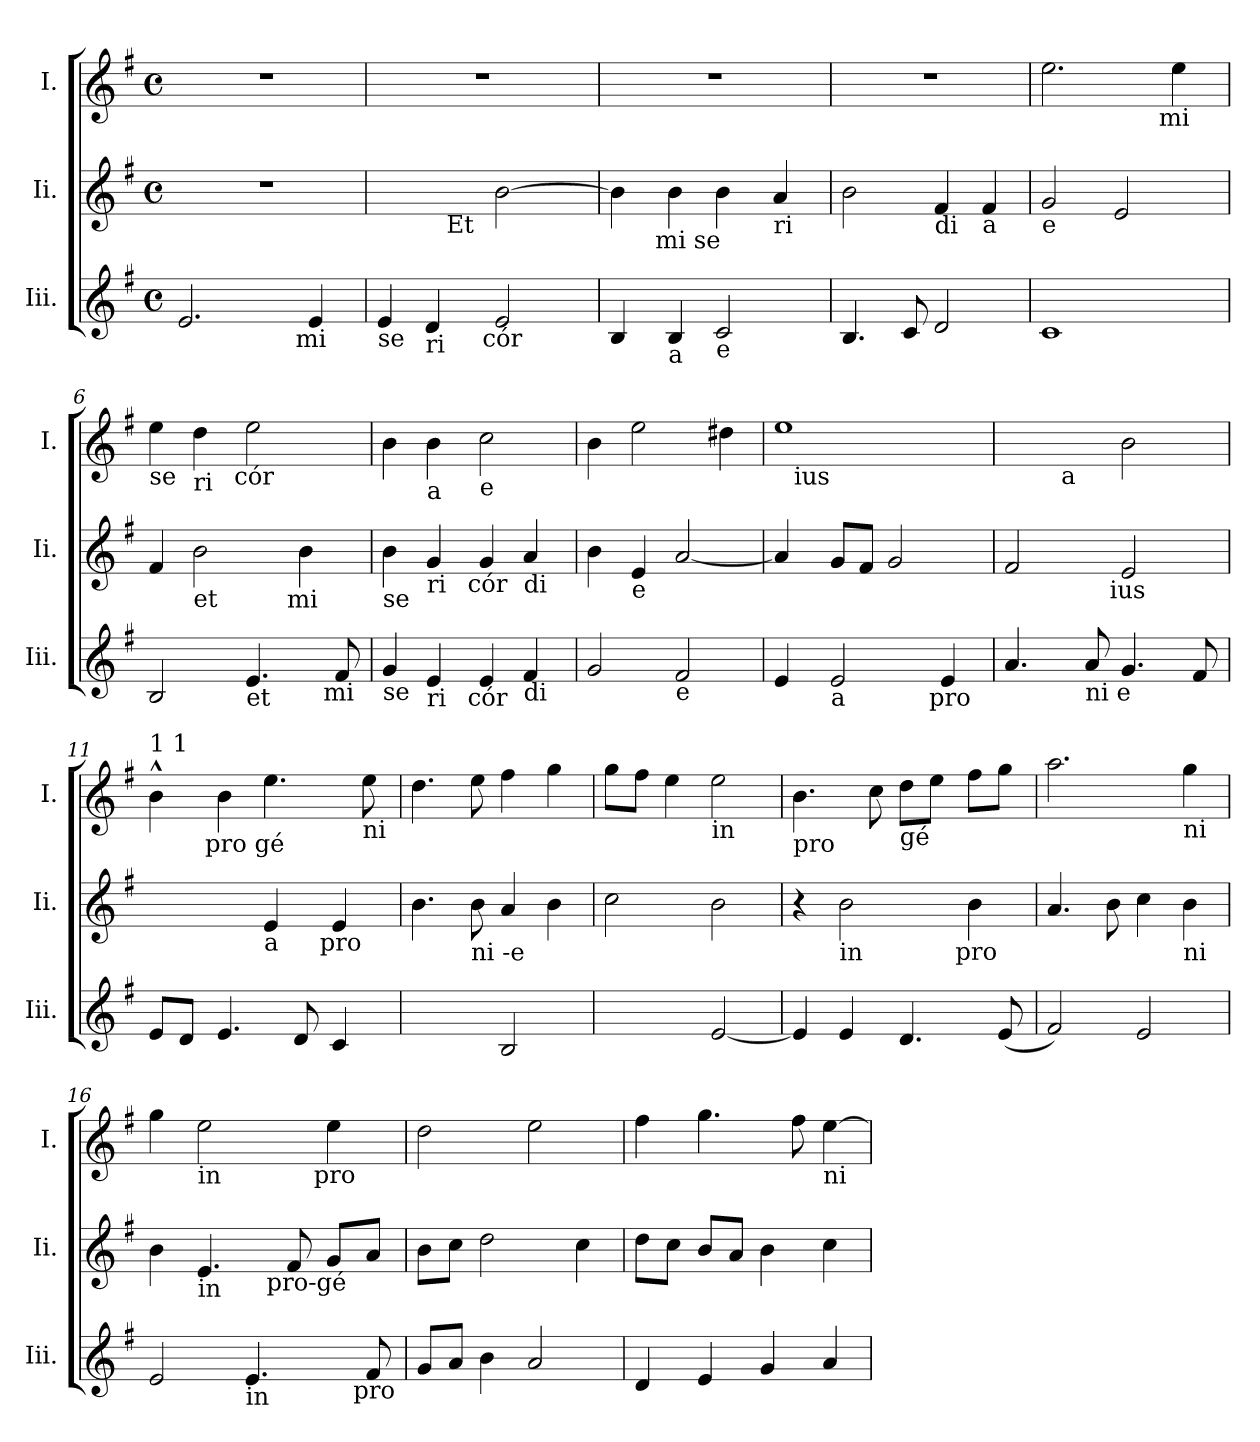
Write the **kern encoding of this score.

**kern	**kern	**kern
*part3	*part2	*part1
*staff3	*staff2	*staff1
*I"Iii.	*I"Ii.	*I"I.
*I'Iii.	*I'Ii.	*I'I.
*clefG2	*clefG2	*clefG2
*k[f#]	*k[f#]	*k[f#]
*G:	*G:	*G:
*M4/4	*M4/4	*M4/4
*met(c)	*met(c)	*met(c)
=1	=1	=1
!LO:TX:b:t=Et	!	!
*^	*	*
2.e/	2ryy	1r	1r
.	8..ryy	.	.
!	!LO:TX:b:t=mi	!	!
.	4ryy	.	.
4e/	.	.	.
.	32ryy	.	.
=2	=2	=2	=2
!LO:TX:b:t=se	!	!	!
*	*	*^	*
4e/	4...ryy	2ryy	4ryy	1r
!LO:TX:b:t=ri	!	!	!	!
4d/	.	.	16ryy	.
!	!	!	!LO:TX:b:t=Et	!
.	.	.	2ryy	.
!	!LO:TX:b:t=cór	!	!	!
.	2ryy	.	.	.
2e/	.	[>2b\	.	.
.	.	.	8.ryy	.
.	32ryy	.	.	.
=3	=3	=3	=3	=3
!LO:TX:b:t=di	!	!	!	!
*v	*v	*	*	*
4B/	4b\]	8..ryy	1r
!	!	!LO:TX:b:t=mi se	!
.	.	2ryy	.
!LO:TX:b:t=a	!	!	!
4B/	4b\	.	.
!LO:TX:b:t=e	!	!	!
2c/	4b\	.	.
.	.	4ryy	.
!	!LO:TX:b:t=ri	!	!
.	4a/	.	.
.	.	32ryy	.
=4	=4	=4	=4
!	!LO:TX:b:t=cór	!	!
*	*v	*v	*
4.B/	2b\	1r
8c/	.	.
!	!LO:TX:b:t=di	!
2d/	4f#/	.
!	!LO:TX:b:t=a	!
.	4f#/	.
=5	=5	=5
!	!	!LO:TX:b:t=Et
!	!LO:TX:b:t=e	!
*	*	*^
1c	2g/	2.ee\	2ryy
.	2e/	.	8..ryy
!	!	!	!LO:TX:b:t=mi
.	.	.	4ryy
.	.	4ee\	.
.	.	.	32ryy
!!LO:LB:g=z	!!
=6	=6	=6	=6
!	!	!LO:TX:b:t=se	!
!	!LO:TX:b:t=ius,	!	!
!LO:TX:b:t=ius,	!	!	!
*^	*^	*	*
2B/	2ryy	4f#/	2ryy	4ee\	4...ryy
!	!	!	!	!LO:TX:b:t=ri	!
!	!	!LO:TX:b:t=et	!	!	!
.	.	2b\	.	4dd\	.
!	!	!	!	!	!LO:TX:b:t=cór
.	.	.	.	.	2ryy
!LO:TX:b:t=et	!	!	!	!	!
4.e/	4ryy	.	8..ryy	2ee\	.
!	!	!	!LO:TX:b:t=mi	!	!
.	.	.	4ryy	.	.
.	16.ryy	4b\	.	.	.
!	!LO:TX:b:t=mi	!	!	!	!
.	8ryy	.	.	.	.
8f#/	.	.	.	.	.
.	32ryy	.	32ryy	.	32ryy
=7	=7	=7	=7	=7	=7
!	!	!	!	!LO:TX:b:t=di	!
!	!	!LO:TX:b:t=se	!	!	!
!LO:TX:b:t=se	!	!	!	!	!
*	*	*	*	*v	*v
4g/	4...ryy	4b\	4...ryy	4b\
!	!	!	!	!LO:TX:b:t=a
!	!	!LO:TX:b:t=ri	!	!
!LO:TX:b:t=ri	!	!	!	!
4e/	.	4g/	.	4b\
!	!	!	!LO:TX:b:t=cór	!
!	!LO:TX:b:t=cór	!	!	!
.	2ryy	.	2ryy	.
!	!	!	!	!LO:TX:b:t=e
4e/	.	4g/	.	2cc\
!	!	!LO:TX:b:t=di	!	!
!LO:TX:b:t=di	!	!	!	!
4f#/	.	4a/	.	.
.	32ryy	.	32ryy	.
=8	=8	=8	=8	=8
!	!	!LO:TX:b:t=a	!	!
!LO:TX:b:t=a	!	!	!	!
*v	*v	*	*	*
*	*v	*v	*
2g/	4b\	4b\
!	!LO:TX:b:t=e	!
.	4e/	2ee\
!LO:TX:b:t=e	!	!
2f#/	[<2a/	.
.	.	4dd#X\
=9	=9	=9
!LO:TX:b:t=ius	!	!
*^	*	*^
4e/	2ryy	4a/]	1ee	16ryy
!	!	!	!	!LO:TX:b:t=ius
.	.	.	.	2...ryy
!LO:TX:b:t=a	!	!	!	!
2e/	.	8g/L	.	.
.	.	8f#/J	.	.
.	8..ryy	2g/	.	.
!	!LO:TX:b:t=pro	!	!	!
.	4ryy	.	.	.
4e/	.	.	.	.
.	32ryy	.	.	.
=10	=10	=10	=10	=10
!LO:TX:b:t=gé	!	!	!	!
*v	*v	*^	*	*
4.a/	2f#/	4...ryy	2ryy	4ryy
.	.	.	.	32ryy
!	!	!	!	!LO:TX:b:t=a
.	.	.	.	2ryy
!LO:TX:b:t=ni e	!	!	!	!
8a/	.	.	.	.
!	!	!LO:TX:b:t=ius	!	!
.	.	2ryy	.	.
4.g/	2e/	.	2b\	.
.	.	.	.	8..ryy
8f#/	.	.	.	.
.	.	32ryy	.	.
!!LO:LB:g=z	!!
=11	=11	=11	=11	=11
!	!	!	!LO:TX:a:t=1 1	!
8e/L	2ryy	2ryy	4b^^>\	8..ryy
8d/J	.	.	.	.
!	!	!	!	!LO:TX:b:t=pro gé
.	.	.	.	2ryy
4.e/	.	.	4b\	.
!	!LO:TX:b:t=a	!	!	!
.	4e/	8..ryy	4.ee\	.
8d/	.	.	.	.
!	!	!LO:TX:b:t=pro	!	!
.	.	4ryy	.	4ryy
4c/	4e/	.	.	.
!	!	!	!LO:TX:b:t=ni	!
.	.	.	8ee\	.
.	.	32ryy	.	32ryy
=12	=12	=12	=12	=12
!	!	!	!LO:TX:b:t=e	!
!	!LO:TX:b:t=gé	!	!	!
*	*v	*v	*	*
*	*	*v	*v
2ryy	4.b\	4.dd\
!	!LO:TX:b:t=ni -e	!
.	8b\	8ee\
2B/	4a/	4ff#\
.	4b\	4gg\
=13	=13	=13
2ryy	2cc\	8gg\L
.	.	8ff#\J
.	.	4ee\
!	!	!LO:TX:b:t=in
[<2e/	2b\	2ee\
=14	=14	=14
!	!	!LO:TX:b:t=pro
*	*^	*
4e/]	4r	2ryy	4.b\
!	!LO:TX:b:t=in	!	!
4e/	2b\	.	.
.	.	.	8cc\
!	!	!	!LO:TX:b:t=gé
4.d/	.	8..ryy	8dd\L
.	.	.	8ee\J
!	!	!LO:TX:b:t=pro	!
.	.	4ryy	.
.	4b\	.	8ff#\L
(<8e/	.	.	8gg\J
.	.	32ryy	.
=15	=15	=15	=15
!	!LO:TX:b:t=gé	!	!
*	*v	*v	*
2f#/)	4.a/	2.aa\
.	8b\	.
2e/	4cc\	.
!	!	!LO:TX:b:t=ni
!	!LO:TX:b:t=ni	!
.	4b\	4gg\
!!LO:PB:g=z
=16	=16	=16
!	!	!LO:TX:b:t=es,
!	!LO:TX:b:t=es,	!
!LO:TX:b:t=es,	!	!
*^	*^	*^
2e/	2ryy	4b\	2ryy	4gg\	2ryy
!	!	!	!	!LO:TX:b:t=in	!
!	!	!LO:TX:b:t=in	!	!	!
.	.	4.e/	.	2ee\	.
!LO:TX:b:t=in	!	!	!	!	!
4.e/	4ryy	.	16ryy	.	8..ryy
!	!	!	!LO:TX:b:t=pro-gé	!	!
.	.	.	4..ryy	.	.
.	.	8f#/	.	.	.
!	!	!	!	!	!LO:TX:b:t=pro
.	.	.	.	.	4ryy
.	16.ryy	8g/L	.	4ee\	.
!	!LO:TX:b:t=pro	!	!	!	!
.	8ryy	.	.	.	.
8f#/	.	8a/J	.	.	.
.	32ryy	.	.	.	32ryy
=17	=17	=17	=17	=17	=17
!	!	!	!	!LO:TX:b:t=gé	!
!LO:TX:b:t=gé	!	!	!	!	!
*v	*v	*	*	*v	*v
*	*v	*v	*
8g/L	8b\L	2dd\
8a/J	8cc\J	.
4b\	2dd\	.
2a/	.	2ee\
.	4cc\	.
=18	=18	=18
4d/	8dd\L	4ff#\
.	8cc\J	.
4e/	8b/L	4.gg\
.	8a/J	.
4g/	4b\	.
.	.	8ff#\
!	!	!LO:TX:b:t=ni
4a/	4cc\	[>4ee\
=	=	=
*-	*-	*-
